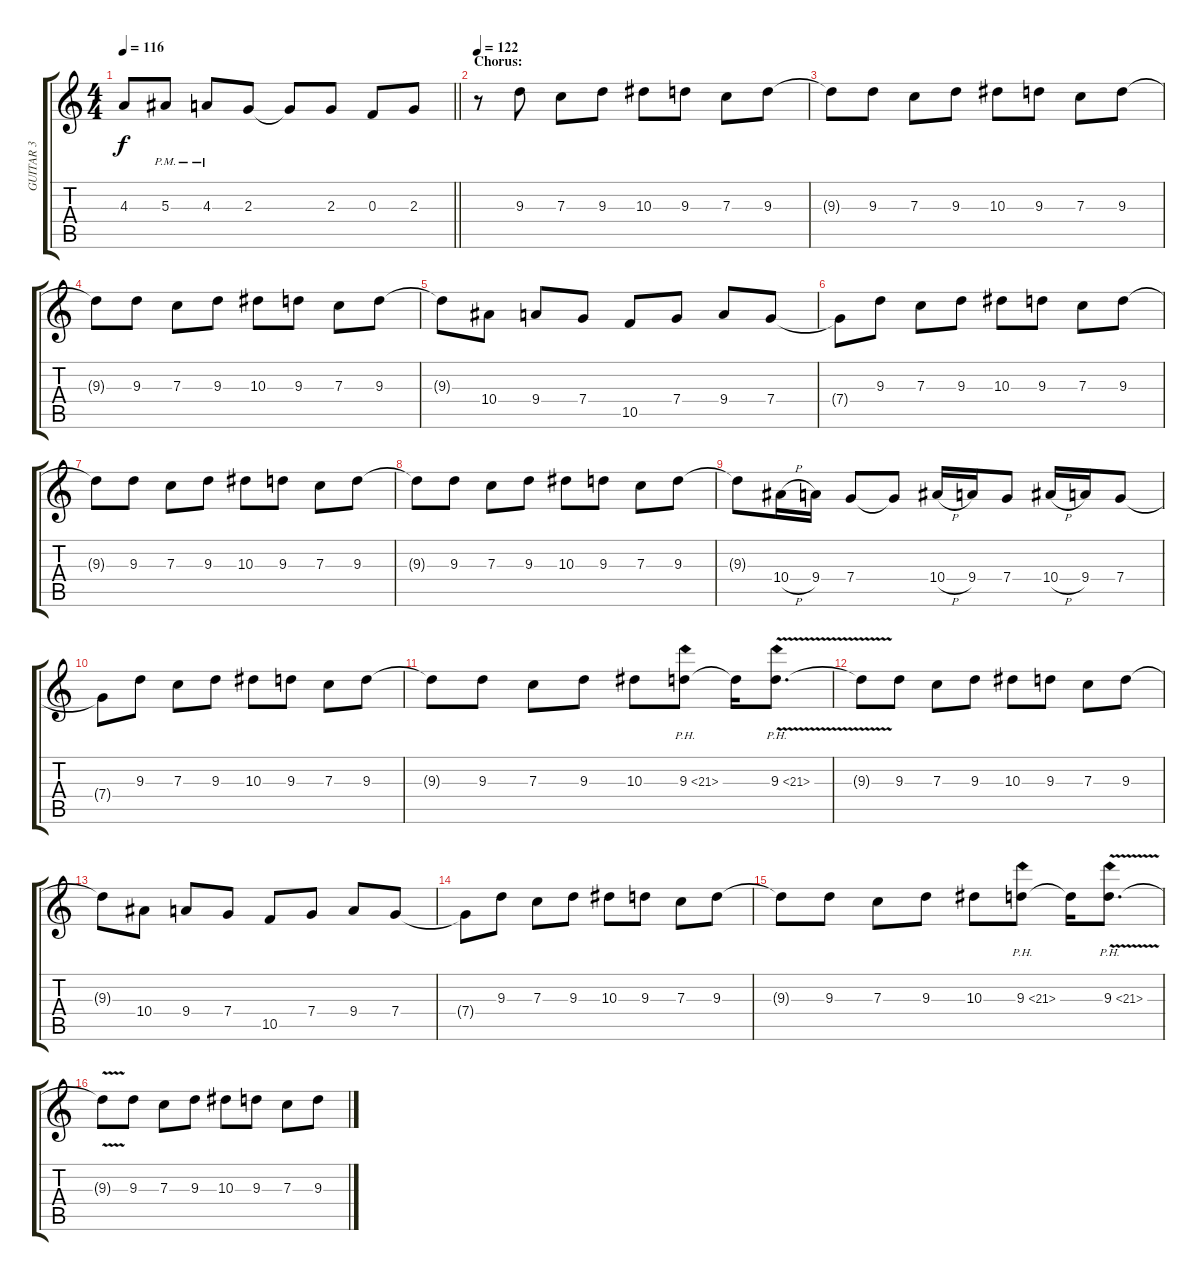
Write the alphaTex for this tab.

\track ("GUITAR 3" "GUITAR 3") {instrument distortionguitar}
\staff {score tabs}
\tuning (D4 A3 F3 C3 G2 D2) {hide}
\ts (4 4)
\tempo 116
\clef g2
\barLineRight lightlight
\ks c
4.3{t}.8{dy f} 5.3{pm}.8 4.3{pm}.8 2.3.8 2.3{t}.8 2.3.8 0.3.8 2.3.8 |
\section ("" "Chorus:")
\tempo 122
r.8 9.3.8 7.3.8 9.3.8 10.3.8 9.3.8 7.3.8 9.3.8 |
9.3{t}.8 9.3.8 7.3.8 9.3.8 10.3.8 9.3.8 7.3.8 9.3.8 |
9.3{t}.8 9.3.8 7.3.8 9.3.8 10.3.8 9.3.8 7.3.8 9.3.8 |
9.3{t}.8 10.4.8 9.4.8 7.4.8 10.5.8 7.4.8 9.4.8 7.4.8 |
7.4{t}.8 9.3.8 7.3.8 9.3.8 10.3.8 9.3.8 7.3.8 9.3.8 |
9.3{t}.8 9.3.8 7.3.8 9.3.8 10.3.8 9.3.8 7.3.8 9.3.8 |
9.3{t}.8 9.3.8 7.3.8 9.3.8 10.3.8 9.3.8 7.3.8 9.3.8 |
9.3{t}.8 10.4{h}.16 9.4.16 7.4.8 7.4{t}.8 10.4{h}.16 9.4.16 7.4.8 10.4{h}.16 9.4.16 7.4.8 |
7.4{t}.8 9.3.8 7.3.8 9.3.8 10.3.8 9.3.8 7.3.8 9.3.8 |
9.3{t}.8 9.3.8 7.3.8 9.3.8 10.3.8 9.3{ph 12}.8 9.3{t}.16 9.3{ph 12 v}.8{d} |
9.3{t}.8 9.3.8 7.3.8 9.3.8 10.3.8 9.3.8 7.3.8 9.3.8 |
9.3{t}.8 10.4.8 9.4.8 7.4.8 10.5.8 7.4.8 9.4.8 7.4.8 |
7.4{t}.8 9.3.8 7.3.8 9.3.8 10.3.8 9.3.8 7.3.8 9.3.8 |
9.3{t}.8 9.3.8 7.3.8 9.3.8 10.3.8 9.3{ph 12}.8 9.3{t}.16 9.3{ph 12 v}.8{d} |
9.3{t}.8 9.3.8 7.3.8 9.3.8 10.3.8 9.3.8 7.3.8 9.3.8
